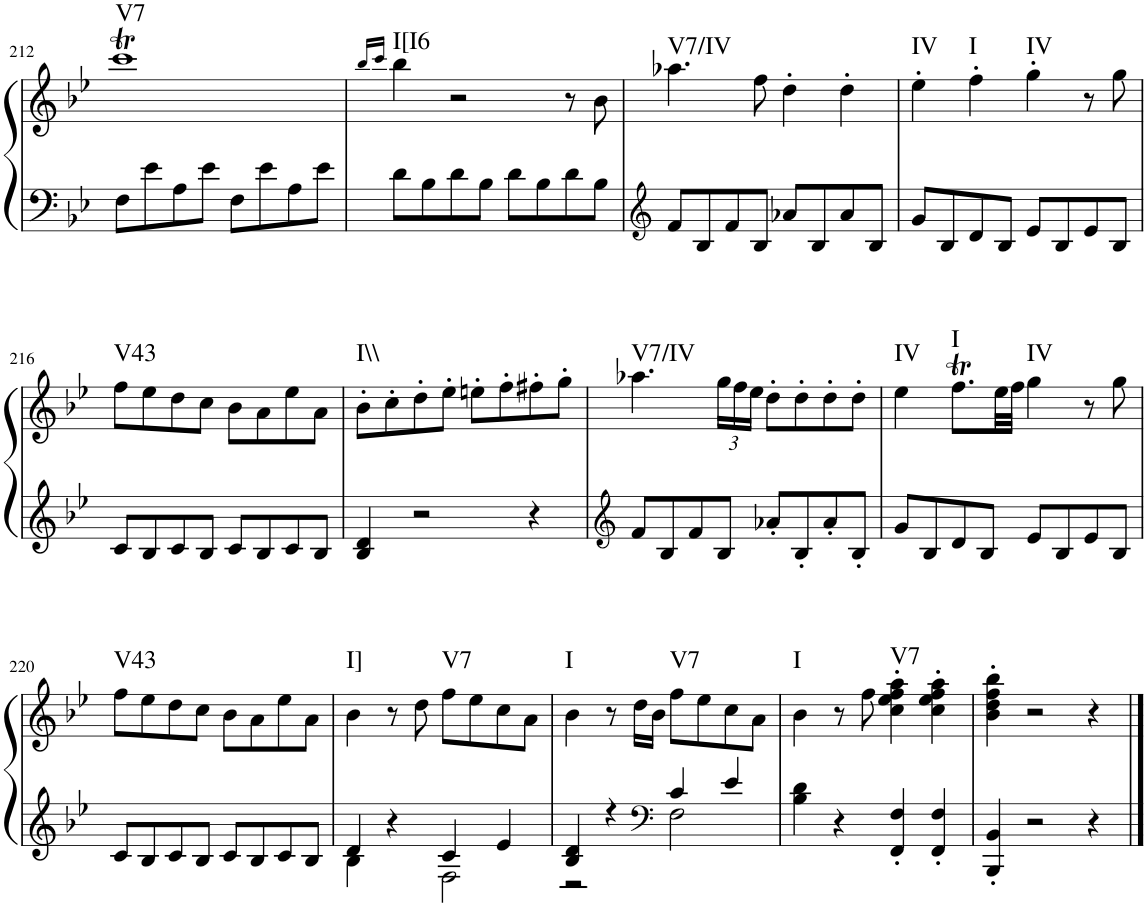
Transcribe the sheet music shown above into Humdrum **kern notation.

**kern	**kern	**harte
*part1	*part1	*part1
*staff2	*staff1	*
*I"Piano, Piano right	*	*
*I'Pno.	*	*
!!LO:PB:g=z
*clefF4	*clefG2	*
*k[b-e-]	*k[b-e-]	*
*M2/2	*M2/2	*
*met(c|)	*met(c|)	*
=212	=212	=212
!	!	!LO:H:kt=V7
8F\L	1cccT	N
8e-\	.	.
8A\	.	.
8e-\J	.	.
8F\L	.	.
8e-\	.	.
8A\	.	.
8e-\J	.	.
=213	=213	=213
.	16qbb-/LL	.
.	16qccc/JJ	.
!	!	!LO:H:kt=I[I6
8d\L	4bb-\	N
8B-\	.	.
8d\	2r	.
8B-\J	.	.
8d\L	.	.
8B-\	.	.
8d\	8r	.
8B-\J	8b-\	.
=214	=214	=214
*clefG2	*	*
!	!	!LO:H:kt=V7/IV
8f/L	4.aa-X\	N
8B-/	.	.
8f/	.	.
8B-/J	8ff\	.
8a-X/L	4dd'\	.
8B-/	.	.
8a-/	4dd'\	.
8B-/J	.	.
=215	=215	=215
!	!	!LO:H:kt=IV
8g/L	4ee-'\	N
8B-/	.	.
!	!	!LO:H:kt=I
8d/	4ff'\	N
8B-/J	.	.
!	!	!LO:H:kt=IV
8e-/L	4gg'\	N
8B-/	.	.
8e-/	8r	.
8B-/J	8gg\	.
!!LO:LB:g=z
=216	=216	=216
!	!	!LO:H:kt=V43
8c/L	8ff\L	N
8B-/	8ee-\	.
8c/	8dd\	.
8B-/J	8cc\J	.
8c/L	8b-\L	.
8B-/	8a\	.
8c/	8ee-\	.
8B-/J	8a\J	.
=217	=217	=217
!	!	!LO:H:kt=I\\
4B-/ 4d/	8b-'\L	N
.	8cc'\	.
2r	8dd'\	.
.	8ee-'\J	.
.	8een'\L	.
.	8ff'\	.
4r	8ff#X'\	.
.	8gg'\J	.
=218	=218	=218
*clefG2	*	*
!	!	!LO:H:kt=V7/IV
8f/L	4.aa-X\	N
8B-/	.	.
8f/	.	.
*	*Xbrackettup	*
8B-/J	24gg\LL	.
.	24ff\	.
.	24ee-\JJ	.
8a-X'/L	8dd'\L	.
8B-'/	8dd'\	.
8a-'/	8dd'\	.
8B-'/J	8dd'\J	.
=219	=219	=219
!	!	!LO:H:kt=IV
8g/L	4ee-\	N
8B-/	.	.
!	!	!LO:H:kt=I
8d/	8.ffT\L	N
8B-/J	.	.
.	32ee-\LL	.
.	32ff\JJJ	.
!	!	!LO:H:kt=IV
8e-/L	4gg\	N
8B-/	.	.
8e-/	8r	.
8B-/J	8gg\	.
!!LO:LB:g=z
=220	=220	=220
!	!	!LO:H:kt=V43
8c/L	8ff\L	N
8B-/	8ee-\	.
8c/	8dd\	.
8B-/J	8cc\J	.
8c/L	8b-\L	.
8B-/	8a\	.
8c/	8ee-\	.
8B-/J	8a\J	.
=221	=221	=221
*^	*	*
!	!	!	!LO:H:kt=I]
4d/	4B-\	4b-\	N
4r	4ryy	8r	.
.	.	8dd\	.
!	!	!	!LO:H:kt=V7
4c/	2F\	8ff\L	N
.	.	8ee-\	.
4e-/	.	8cc\	.
.	.	8a\J	.
=222	=222	=222	=222
!	!	!	!LO:H:kt=I
4B-/ 4d/	2r	4b-\	N
4r	.	8r	.
.	.	16dd\LL	.
.	.	16b-\JJ	.
*clefF4	*	*	*
!	!	!	!LO:H:kt=V7
4c/	2F\	8ff\L	N
.	.	8ee-\	.
4e-/	.	8cc\	.
.	.	8a\J	.
*v	*v	*	*
=223	=223	=223
!	!	!LO:H:kt=I
4B-\ 4d\	4b-\	N
4r	8r	.
.	8ff\	.
!	!	!LO:H:kt=V7
4FF/' 4F/'	4cc\' 4ee-\' 4ff\' 4aa\'	N
4FF/' 4F/'	4cc\' 4ee-\' 4ff\' 4aa\'	.
=224	=224	=224
4BBB-/' 4BB-/'	4b-\' 4dd\' 4ff\' 4bb-\'	.
2r	2r	.
4r	4r	.
==	==	==
*-	*-	*-
